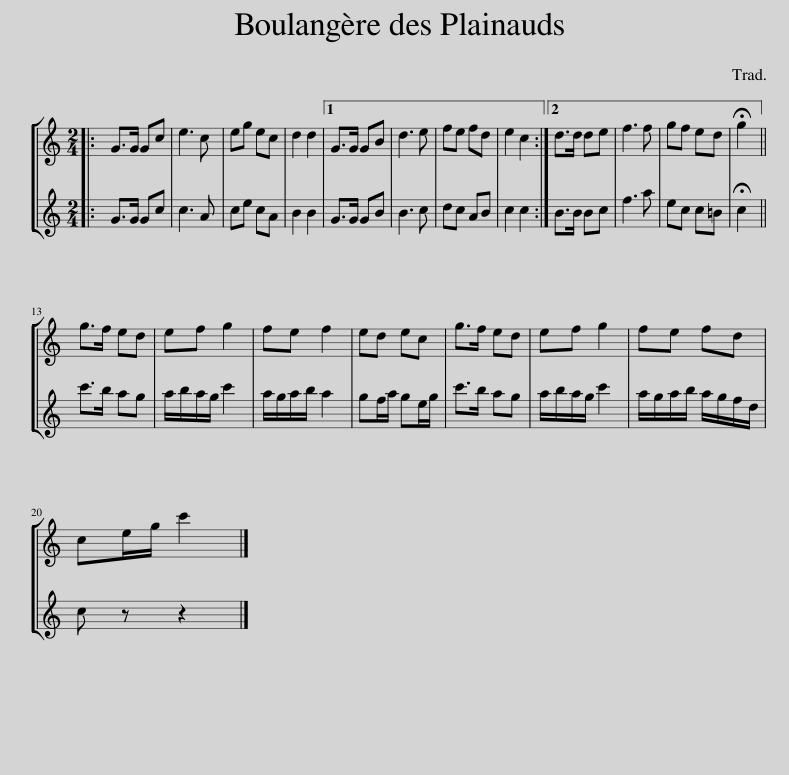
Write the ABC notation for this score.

X:1
%%score [ 1 2 ]
L:1/8
M:2/4
I:linebreak $
K:C
V:1 treble
V:2 treble
V:1
|: G>G Gc | e3 c | eg ec | d2 d2 |1 G>G GB | %5
 d3 e | fe fd | e2 c2 :|2 d>d de | f3 f | %10
 gf ed | !fermata!g2 ||$ g>f ed | ef g2 | fe f2 | %15
 ed ec | g>f ed | ef g2 | fe fd |$ ce/g/ c'2 |] %20
V:2
|: G>G Gc | c3 A | ce cA | B2 B2 |1 G>G GB | %5
 B3 c | dc AB | c2 c2 :|2 B>B Bc | f3 a | %10
 ec c=B | !fermata!c2 ||$ c'>b ag | a/b/a/g/ c'2 | a/g/a/b/ a2 | %15
 gf/a/ ge/g/ | c'>b ag | a/b/a/g/ c'2 | a/g/a/b/ a/g/f/d/ |$ c z z2 |] %20
